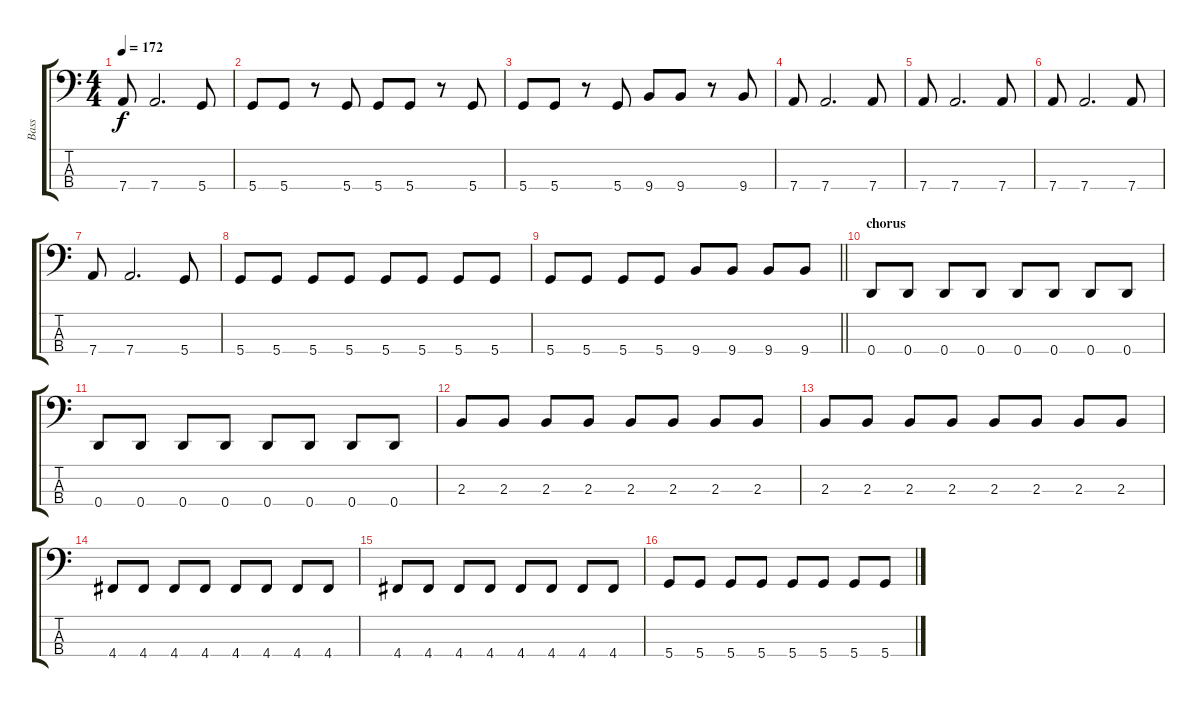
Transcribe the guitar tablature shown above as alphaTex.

\track ("Bass" "Bass") {instrument electricbassfinger}
\staff {score tabs}
\tuning (G2 D2 A1 D1) {hide}
\ts (4 4)
\tempo 172
\clef f4
\ks c
7.4.8{dy f} 7.4.2{d} 5.4.8 |
5.4.8 5.4.8 r.8 5.4.8 5.4.8 5.4.8 r.8 5.4.8 |
5.4.8 5.4.8 r.8 5.4.8 9.4.8 9.4.8 r.8 9.4.8 |
7.4.8 7.4.2{d} 7.4.8 |
7.4.8 7.4.2{d} 7.4.8 |
7.4.8 7.4.2{d} 7.4.8 |
7.4.8 7.4.2{d} 5.4.8 |
5.4.8 5.4.8 5.4.8 5.4.8 5.4.8 5.4.8 5.4.8 5.4.8 |
\barLineRight lightlight
5.4.8 5.4.8 5.4.8 5.4.8 9.4.8 9.4.8 9.4.8 9.4.8 |
\section ("" "chorus")
0.4.8 0.4.8 0.4.8 0.4.8 0.4.8 0.4.8 0.4.8 0.4.8 |
0.4.8 0.4.8 0.4.8 0.4.8 0.4.8 0.4.8 0.4.8 0.4.8 |
2.3.8 2.3.8 2.3.8 2.3.8 2.3.8 2.3.8 2.3.8 2.3.8 |
2.3.8 2.3.8 2.3.8 2.3.8 2.3.8 2.3.8 2.3.8 2.3.8 |
4.4.8 4.4.8 4.4.8 4.4.8 4.4.8 4.4.8 4.4.8 4.4.8 |
4.4.8 4.4.8 4.4.8 4.4.8 4.4.8 4.4.8 4.4.8 4.4.8 |
5.4.8 5.4.8 5.4.8 5.4.8 5.4.8 5.4.8 5.4.8 5.4.8
